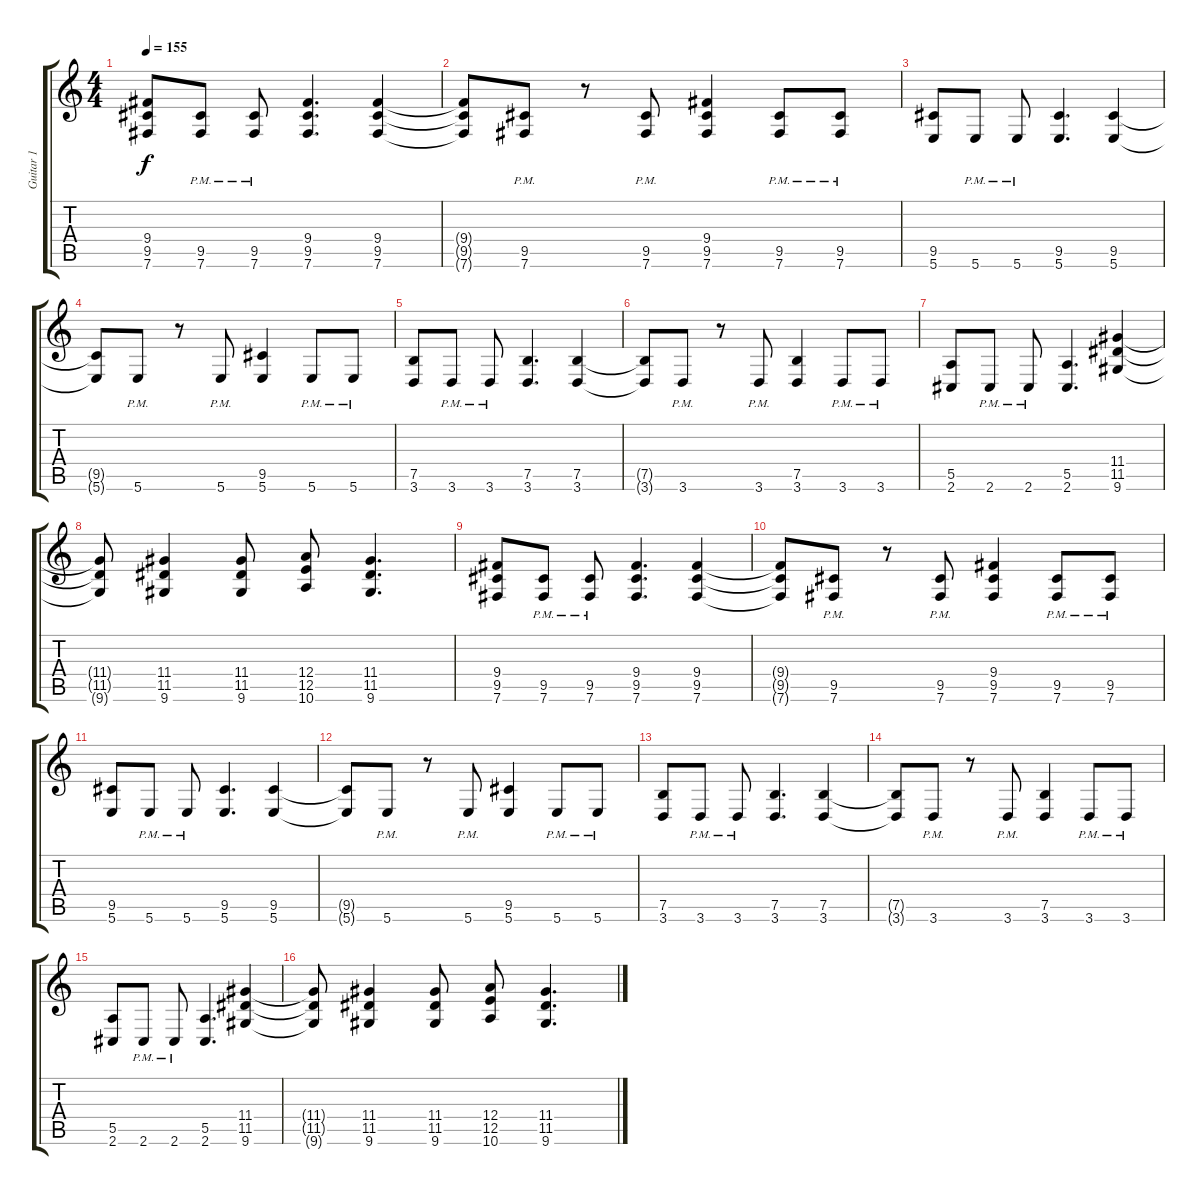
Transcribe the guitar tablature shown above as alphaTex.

\track ("Guitar 1" "Guitar 1") {instrument distortionguitar}
\staff {score tabs}
\tuning (B3 Gb3 D3 A2 E2 B1) {hide}
\ts (4 4)
\tempo 155
\clef g2
\ks c
(9.4 9.5 7.6).8{dy f} (9.5{pm} 7.6{pm}).8 (9.5{pm} 7.6{pm}).8 (9.4 9.5 7.6).4{d} (9.4 9.5 7.6).4 |
(9.4{t} 9.5{t} 7.6{t}).8 (9.5{pm} 7.6{pm}).8 r.8 (9.5{pm} 7.6{pm}).8 (9.4 9.5 7.6).4 (9.5{pm} 7.6{pm}).8 (9.5{pm} 7.6{pm}).8 |
(9.5 5.6).8 5.6{pm}.8 5.6{pm}.8 (9.5 5.6).4{d} (9.5 5.6).4 |
(9.5{t} 5.6{t}).8 5.6{pm}.8 r.8 5.6{pm}.8 (9.5 5.6).4 5.6{pm}.8 5.6{pm}.8 |
(7.5 3.6).8 3.6{pm}.8 3.6{pm}.8 (7.5 3.6).4{d} (7.5 3.6).4 |
(7.5{t} 3.6{t}).8 3.6{pm}.8 r.8 3.6{pm}.8 (7.5 3.6).4 3.6{pm}.8 3.6{pm}.8 |
(5.5 2.6).8 2.6{pm}.8 2.6{pm}.8 (5.5 2.6).4{d} (11.4 11.5 9.6).4 |
(11.4{t} 11.5{t} 9.6{t}).8 (11.4 11.5 9.6).4 (11.4 11.5 9.6).8 (12.4 12.5 10.6).8 (11.4 11.5 9.6).4{d} |
(9.4 9.5 7.6).8 (9.5{pm} 7.6{pm}).8 (9.5{pm} 7.6{pm}).8 (9.4 9.5 7.6).4{d} (9.4 9.5 7.6).4 |
(9.4{t} 9.5{t} 7.6{t}).8 (9.5{pm} 7.6{pm}).8 r.8 (9.5{pm} 7.6{pm}).8 (9.4 9.5 7.6).4 (9.5{pm} 7.6{pm}).8 (9.5{pm} 7.6{pm}).8 |
(9.5 5.6).8 5.6{pm}.8 5.6{pm}.8 (9.5 5.6).4{d} (9.5 5.6).4 |
(9.5{t} 5.6{t}).8 5.6{pm}.8 r.8 5.6{pm}.8 (9.5 5.6).4 5.6{pm}.8 5.6{pm}.8 |
(7.5 3.6).8 3.6{pm}.8 3.6{pm}.8 (7.5 3.6).4{d} (7.5 3.6).4 |
(7.5{t} 3.6{t}).8 3.6{pm}.8 r.8 3.6{pm}.8 (7.5 3.6).4 3.6{pm}.8 3.6{pm}.8 |
(5.5 2.6).8 2.6{pm}.8 2.6{pm}.8 (5.5 2.6).4{d} (11.4 11.5 9.6).4 |
(11.4{t} 11.5{t} 9.6{t}).8 (11.4 11.5 9.6).4 (11.4 11.5 9.6).8 (12.4 12.5 10.6).8 (11.4 11.5 9.6).4{d}
